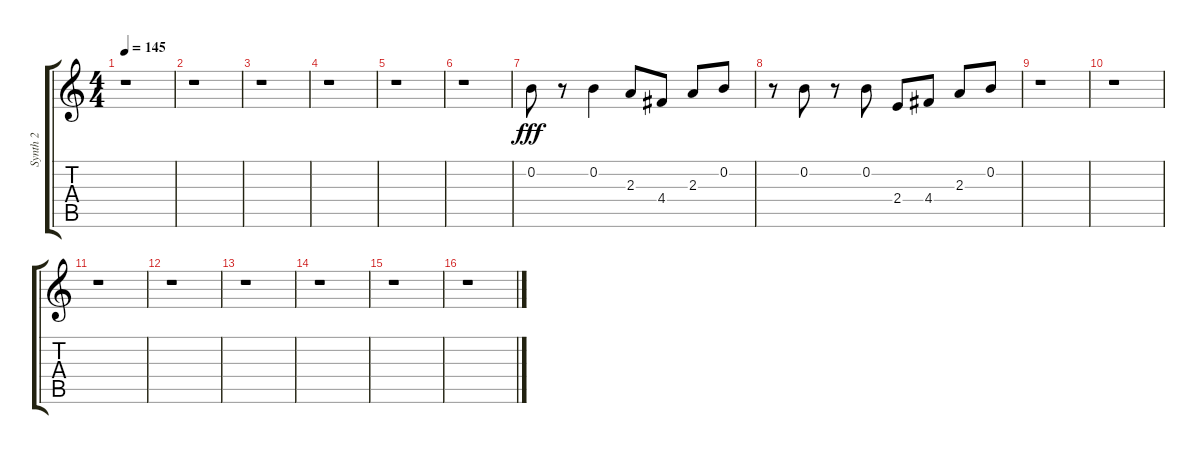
\track ("Synth 2" "Synth 2") {instrument synthbass2}
\staff {score tabs}
\tuning (E4 B3 G3 D3 A2 E2) {hide}
\ts (4 4)
\tempo 145
\clef g2
\ks c
r.1{dy fff} |
r.1 |
r.1 |
r.1 |
r.1 |
r.1 |
0.2.8 r.8 0.2.4 2.3.8 4.4.8 2.3.8 0.2.8 |
r.8 0.2.8 r.8 0.2.8 2.4.8 4.4.8 2.3.8 0.2.8 |
r.1 |
r.1 |
r.1 |
r.1 |
r.1 |
r.1 |
r.1 |
r.1
